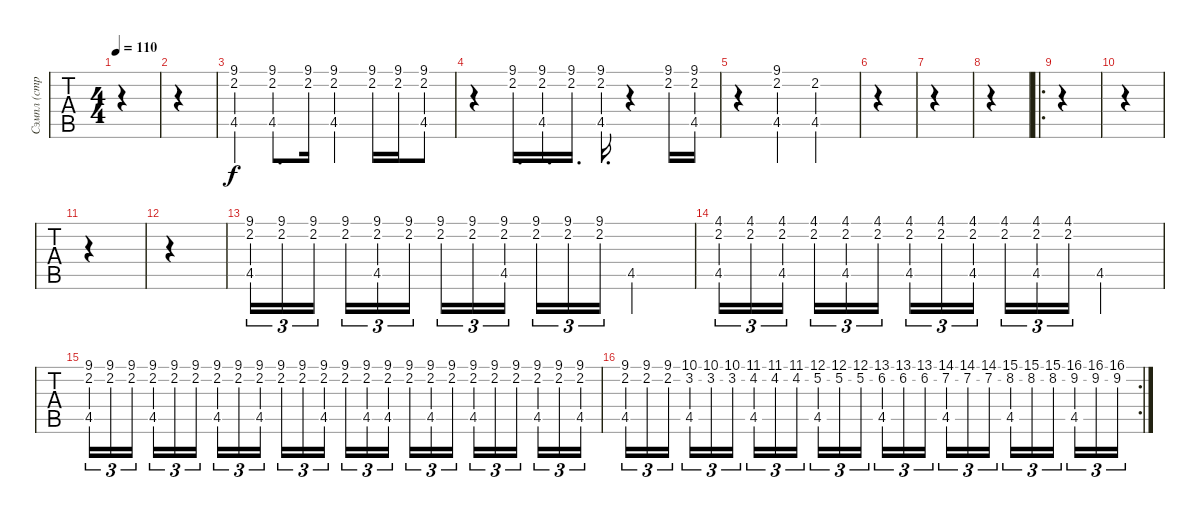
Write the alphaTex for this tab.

\track ("Сэмпл (стрельба)" "Сэмпл (стр") {instrument gunshot bank 1}
\staff {tabs}
\tuning (E4 B3 G3 D3 A2 E2) {hide}
\ts (4 4)
\tempo 110
\clef g2
\ks c
|
|
(9.1 2.2 4.5).4 (9.1 2.2 4.5).8{d} (9.1 2.2).16 (9.1 2.2 4.5).4 (9.1 2.2).16 (9.1 2.2).16 (9.1 2.2 4.5).8 |
r.4 (9.1 2.2).16{d} (9.1 2.2 4.5).16{d} (9.1 2.2).16{d} (9.1 2.2 4.5).16{d} r.4 (9.1 2.2).16 (9.1 2.2 4.5).16 |
r.4 (9.1 2.2 4.5).4 (2.2 4.5).2 |
|
|
|
\ro
|
|
|
|
(9.1 2.2 4.5).16{tu (3 2)} (9.1 2.2).16{tu (3 2)} (9.1 2.2).16{tu (3 2) beam splitsecondary} (9.1 2.2).16{tu (3 2)} (9.1 2.2 4.5).16{tu (3 2)} (9.1 2.2).16{tu (3 2)} (9.1 2.2).16{tu (3 2)} (9.1 2.2).16{tu (3 2)} (9.1 2.2 4.5).16{tu (3 2) beam splitsecondary} (9.1 2.2).16{tu (3 2)} (9.1 2.2).16{tu (3 2)} (9.1 2.2).16{tu (3 2)} 4.5.2 |
(4.1 2.2 4.5).16{tu (3 2)} (4.1 2.2).16{tu (3 2)} (4.1 2.2 4.5).16{tu (3 2) beam splitsecondary} (4.1 2.2).16{tu (3 2)} (4.1 2.2 4.5).16{tu (3 2)} (4.1 2.2).16{tu (3 2)} (4.1 2.2 4.5).16{tu (3 2)} (4.1 2.2).16{tu (3 2)} (4.1 2.2 4.5).16{tu (3 2) beam splitsecondary} (4.1 2.2).16{tu (3 2)} (4.1 2.2 4.5).16{tu (3 2)} (4.1 2.2).16{tu (3 2)} 4.5.2 |
(9.1 2.2 4.5).16{tu (3 2)} (9.1 2.2).16{tu (3 2)} (9.1 2.2).16{tu (3 2) beam splitsecondary} (9.1 2.2 4.5).16{tu (3 2)} (9.1 2.2).16{tu (3 2)} (9.1 2.2).16{tu (3 2)} (9.1 2.2 4.5).16{tu (3 2)} (9.1 2.2).16{tu (3 2)} (9.1 2.2 4.5).16{tu (3 2) beam splitsecondary} (9.1 2.2).16{tu (3 2)} (9.1 2.2).16{tu (3 2)} (9.1 2.2 4.5).16{tu (3 2)} (9.1 2.2).16{tu (3 2)} (9.1 2.2 4.5).16{tu (3 2)} (9.1 2.2 4.5).16{tu (3 2) beam splitsecondary} (9.1 2.2).16{tu (3 2)} (9.1 2.2 4.5).16{tu (3 2)} (9.1 2.2).16{tu (3 2)} (9.1 2.2 4.5).16{tu (3 2)} (9.1 2.2).16{tu (3 2)} (9.1 2.2).16{tu (3 2) beam splitsecondary} (9.1 2.2 4.5).16{tu (3 2)} (9.1 2.2).16{tu (3 2)} (9.1 2.2 4.5).16{tu (3 2)} |
\rc 2
(9.1 2.2 4.5).16{tu (3 2)} (9.1 2.2).16{tu (3 2)} (9.1 2.2).16{tu (3 2) beam splitsecondary} (10.1 3.2 4.5).16{tu (3 2)} (10.1 3.2).16{tu (3 2)} (10.1 3.2).16{tu (3 2)} (11.1 4.2 4.5).16{tu (3 2)} (11.1 4.2).16{tu (3 2)} (11.1 4.2).16{tu (3 2) beam splitsecondary} (12.1 5.2 4.5).16{tu (3 2)} (12.1 5.2).16{tu (3 2)} (12.1 5.2).16{tu (3 2)} (13.1 6.2 4.5).16{tu (3 2)} (13.1 6.2).16{tu (3 2)} (13.1 6.2).16{tu (3 2) beam splitsecondary} (14.1 7.2 4.5).16{tu (3 2)} (14.1 7.2).16{tu (3 2)} (14.1 7.2).16{tu (3 2)} (15.1 8.2 4.5).16{tu (3 2)} (15.1 8.2).16{tu (3 2)} (15.1 8.2).16{tu (3 2) beam splitsecondary} (16.1 9.2 4.5).16{tu (3 2)} (16.1 9.2).16{tu (3 2)} (16.1 9.2).16{tu (3 2)}
